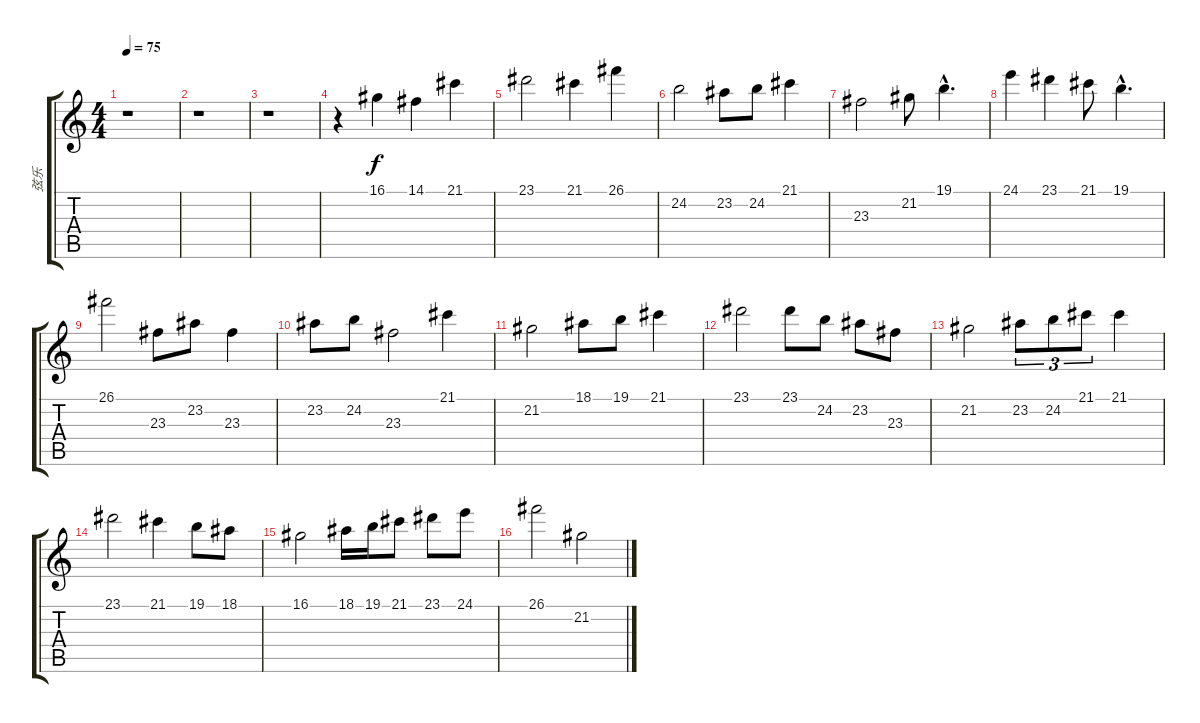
\track ("弦乐" "弦乐") {instrument synthstrings2}
\staff {score tabs}
\tuning (E4 B3 G3 D3 A2 E2) {hide}
\ts (4 4)
\tempo 75
\clef g2
\ks c
r.1{dy f} |
r.1 |
r.1 |
r.4 16.1.4 14.1.4 21.1.4 |
23.1.2 21.1.4 26.1.4 |
24.2.2 23.2.8 24.2.8 21.1.4 |
23.3.2 21.2.8 19.1{hac}.4{d} |
24.1.4 23.1.4 21.1.8 19.1{hac}.4{d} |
26.1.2 23.3.8 23.2.8 23.3.4 |
23.2.8 24.2.8 23.3.2 21.1.4 |
21.2.2 18.1.8 19.1.8 21.1.4 |
23.1.2 23.1.8 24.2.8 23.2.8 23.3.8 |
21.2.2 23.2.8{tu (3 2)} 24.2.8{tu (3 2)} 21.1.8{tu (3 2)} 21.1.4 |
23.1.2 21.1.4 19.1.8 18.1.8 |
16.1.2 18.1.16 19.1.16 21.1.8 23.1.8 24.1.8 |
26.1.2 21.2.2
